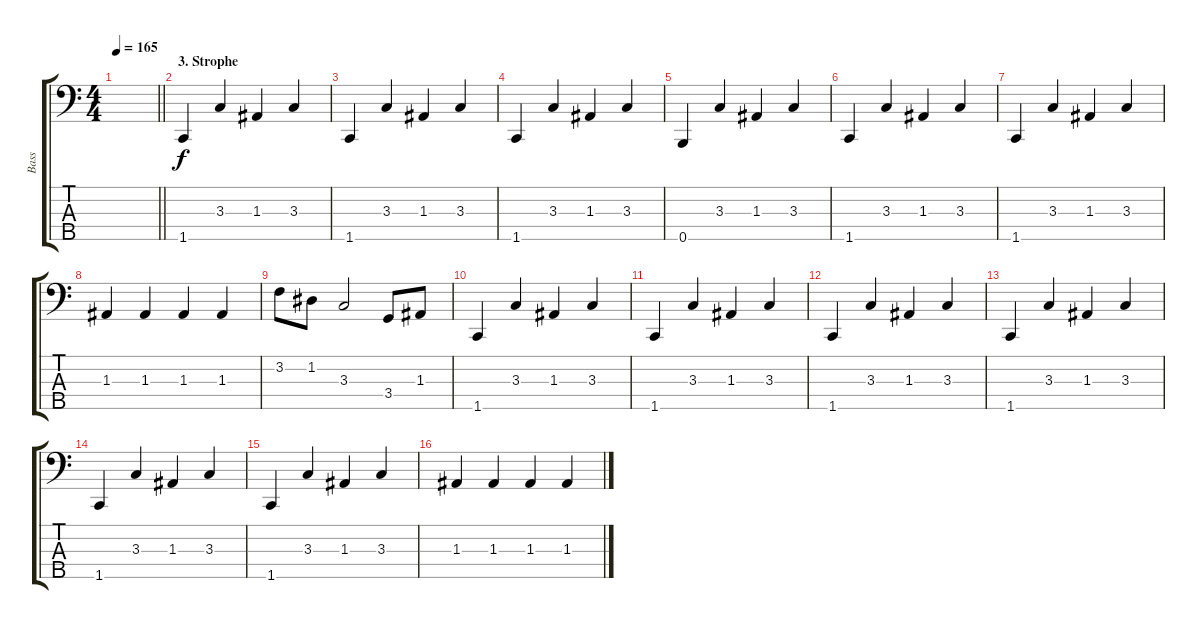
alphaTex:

\track ("Bass" "Bass") {instrument electricbassfinger}
\staff {score tabs}
\tuning (G2 D2 A1 E1 B0) {hide}
\ts (4 4)
\tempo 165
\clef f4
\barLineRight lightlight
\ks c
|
\section ("" "3. Strophe")
1.5.4 3.3.4 1.3.4 3.3.4 |
1.5.4 3.3.4 1.3.4 3.3.4 |
1.5.4 3.3.4 1.3.4 3.3.4 |
0.5.4 3.3.4 1.3.4 3.3.4 |
1.5.4 3.3.4 1.3.4 3.3.4 |
1.5.4 3.3.4 1.3.4 3.3.4 |
1.3.4 1.3.4 1.3.4 1.3.4 |
3.2.8 1.2.8 3.3.2 3.4.8 1.3.8 |
1.5.4 3.3.4 1.3.4 3.3.4 |
1.5.4 3.3.4 1.3.4 3.3.4 |
1.5.4 3.3.4 1.3.4 3.3.4 |
1.5.4 3.3.4 1.3.4 3.3.4 |
1.5.4 3.3.4 1.3.4 3.3.4 |
1.5.4 3.3.4 1.3.4 3.3.4 |
1.3.4 1.3.4 1.3.4 1.3.4
